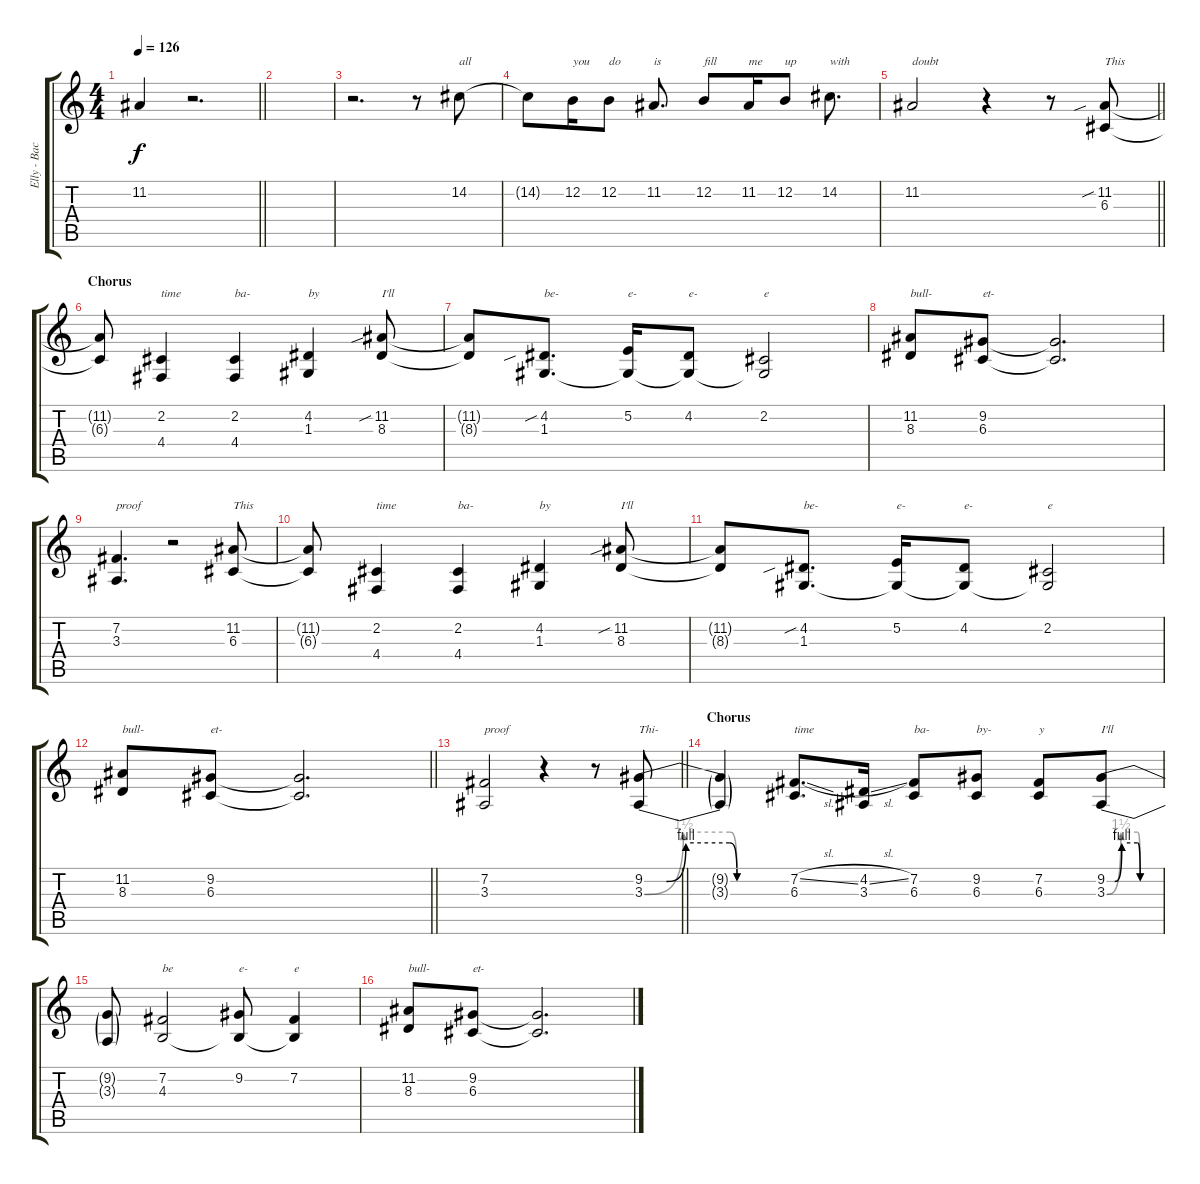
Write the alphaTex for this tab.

\track ("Elly - Backing Vocals" "Elly - Bac") {instrument sopranosax}
\staff {score tabs}
\tuning (E4 B3 G3 D3 A2 E2) {hide}
\ts (4 4)
\tempo 126
\clef g2
\barLineRight lightlight
\ks c
11.2{t}.4{dy f} r.2{d} |
|
r.2{d} r.8 14.2.8{txt "all"} |
14.2{t}.8 12.2.16{txt "you"} 12.2.8{txt "do"} 11.2.8{d txt "is"} 12.2.8{txt "fill"} 11.2.16{txt "me"} 12.2.8{txt "up"} 14.2.8{d txt "with"} |
\barLineRight lightlight
11.2.2{txt "doubt"} r.4 r.8 (11.2{sib} 6.3).8{txt "This"} |
\section ("" "Chorus")
(11.2{t} 6.3{t}).8 (2.2 4.4).4{txt "time"} (2.2 4.4).4{txt "ba-"} (4.2 1.3).4{txt "by"} (11.2{sib} 8.3).8{txt "I'll"} |
(11.2{t} 8.3{t}).8 (4.2{sib} 1.3).8{d txt "be-"} (5.2 1.3{t}).16{txt "e-"} (4.2 1.3{t}).8{txt "e-"} (2.2 1.3{t}).2{txt "e"} |
(11.2 8.3).8{txt "bull-"} (9.2 6.3).8{txt "et-"} (9.2{t} 6.3{t}).2{d} |
(7.2 3.3).4{d txt "proof"} r.2 (11.2 6.3).8{txt "This"} |
(11.2{t} 6.3{t}).8 (2.2 4.4).4{txt "time"} (2.2 4.4).4{txt "ba-"} (4.2 1.3).4{txt "by"} (11.2{sib} 8.3).8{txt "I'll"} |
(11.2{t} 8.3{t}).8 (4.2{sib} 1.3).8{d txt "be-"} (5.2 1.3{t}).16{txt "e-"} (4.2 1.3{t}).8{txt "e-"} (2.2 1.3{t}).2{txt "e"} |
\barLineRight lightlight
(11.2 8.3).8{txt "bull-"} (9.2 6.3).8{txt "et-"} (9.2{t} 6.3{t}).2{d} |
\barLineRight lightlight
(7.2 3.3).2{txt "proof"} r.4 r.8 (9.2{be (custom 0 0 9 0 17 4 35 4 38 0 60 0)} 3.3{be (custom 0 0 16 6 35 6 38 0 60 0)}).8{txt "Thi-"} |
\section ("" "Chorus")
(9.2{t} 3.3{t}).4 (7.2{sl} 6.3).8{d txt "time"} (4.2{sl} 3.3).16 (7.2 6.3).8{txt "ba-"} (9.2 6.3).8{txt "by-"} (7.2 6.3).8{txt "y"} (9.2{be (custom 0 0 9 0 17 4 35 4 38 0 60 0)} 3.3{be (custom 0 0 16 6 35 6 38 0 60 0)}).8{txt "I'll"} |
(9.2{t} 3.3{t}).8 (7.2 4.3).2{txt "be"} (9.2 4.3{t}).8{txt "e-"} (7.2 4.3{t}).4{txt "e"} |
(11.2 8.3).8{txt "bull-"} (9.2 6.3).8{txt "et-"} (9.2{t} 6.3{t}).2{d}
